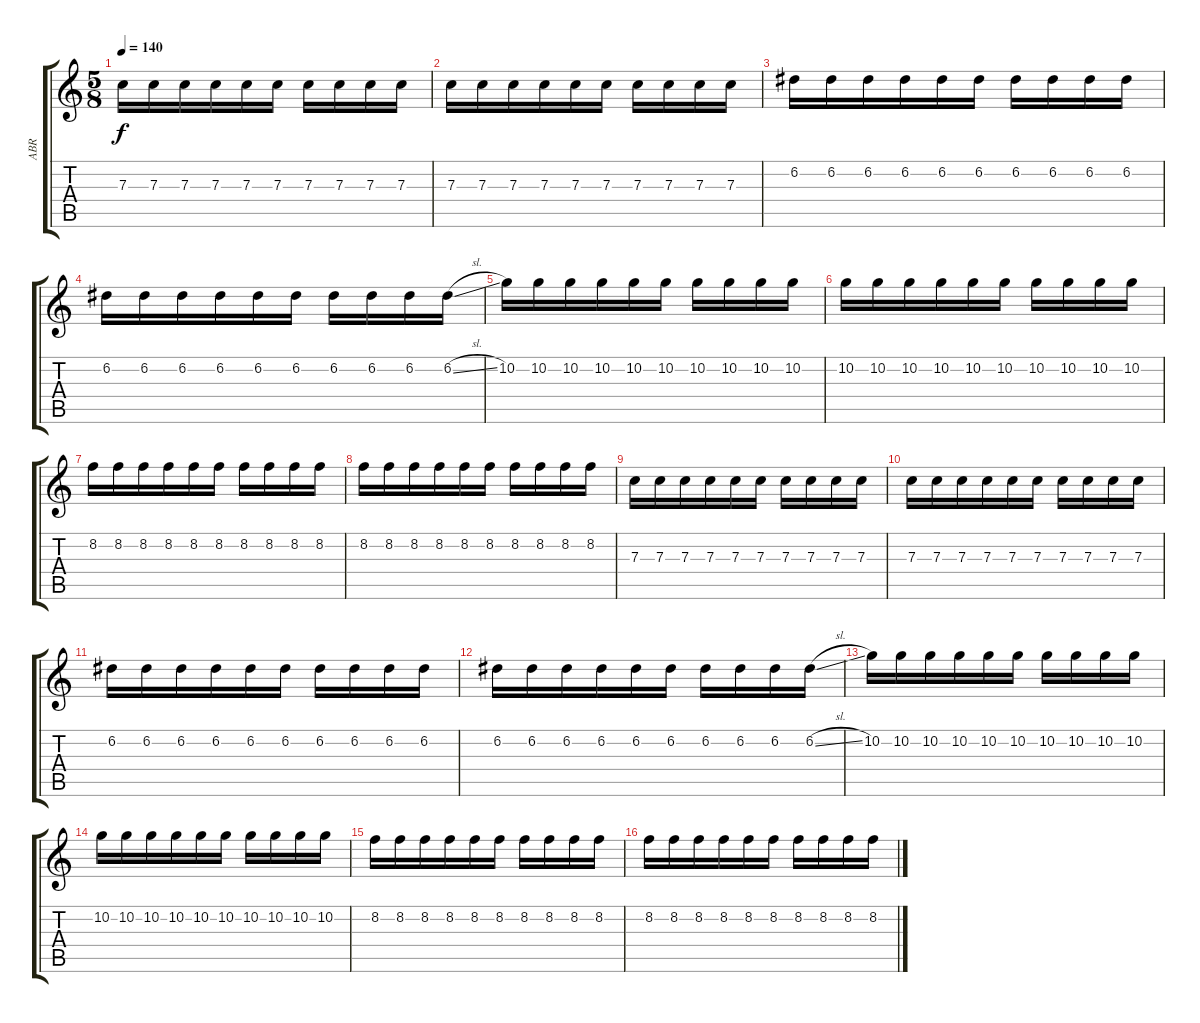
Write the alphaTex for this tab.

\track ("ABR" "ABR") {instrument distortionguitar}
\staff {score tabs}
\tuning (D4 A3 F3 C3 G2 C2) {hide}
\ts (5 8)
\tempo 140
\clef g2
\ks c
7.3.16{dy f balance 0} 7.3.16 7.3.16 7.3.16 7.3.16 7.3.16 7.3.16 7.3.16 7.3.16 7.3.16 |
7.3.16 7.3.16 7.3.16 7.3.16 7.3.16 7.3.16 7.3.16 7.3.16 7.3.16 7.3.16 |
6.2.16 6.2.16 6.2.16 6.2.16 6.2.16 6.2.16 6.2.16 6.2.16 6.2.16 6.2.16 |
6.2.16 6.2.16 6.2.16 6.2.16 6.2.16 6.2.16 6.2.16 6.2.16 6.2.16 6.2{sl}.16 |
10.2.16 10.2.16 10.2.16 10.2.16 10.2.16 10.2.16 10.2.16 10.2.16 10.2.16 10.2.16 |
10.2.16 10.2.16 10.2.16 10.2.16 10.2.16 10.2.16 10.2.16 10.2.16 10.2.16 10.2.16 |
8.2.16 8.2.16 8.2.16 8.2.16 8.2.16 8.2.16 8.2.16 8.2.16 8.2.16 8.2.16 |
8.2.16 8.2.16 8.2.16 8.2.16 8.2.16 8.2.16 8.2.16 8.2.16 8.2.16 8.2.16 |
7.3.16 7.3.16 7.3.16 7.3.16 7.3.16 7.3.16 7.3.16 7.3.16 7.3.16 7.3.16 |
7.3.16 7.3.16 7.3.16 7.3.16 7.3.16 7.3.16 7.3.16 7.3.16 7.3.16 7.3.16 |
6.2.16 6.2.16 6.2.16 6.2.16 6.2.16 6.2.16 6.2.16 6.2.16 6.2.16 6.2.16 |
6.2.16 6.2.16 6.2.16 6.2.16 6.2.16 6.2.16 6.2.16 6.2.16 6.2.16 6.2{sl}.16 |
10.2.16 10.2.16 10.2.16 10.2.16 10.2.16 10.2.16 10.2.16 10.2.16 10.2.16 10.2.16 |
10.2.16 10.2.16 10.2.16 10.2.16 10.2.16 10.2.16 10.2.16 10.2.16 10.2.16 10.2.16 |
8.2.16 8.2.16 8.2.16 8.2.16 8.2.16 8.2.16 8.2.16 8.2.16 8.2.16 8.2.16 |
8.2.16 8.2.16 8.2.16 8.2.16 8.2.16 8.2.16 8.2.16 8.2.16 8.2.16 8.2.16
